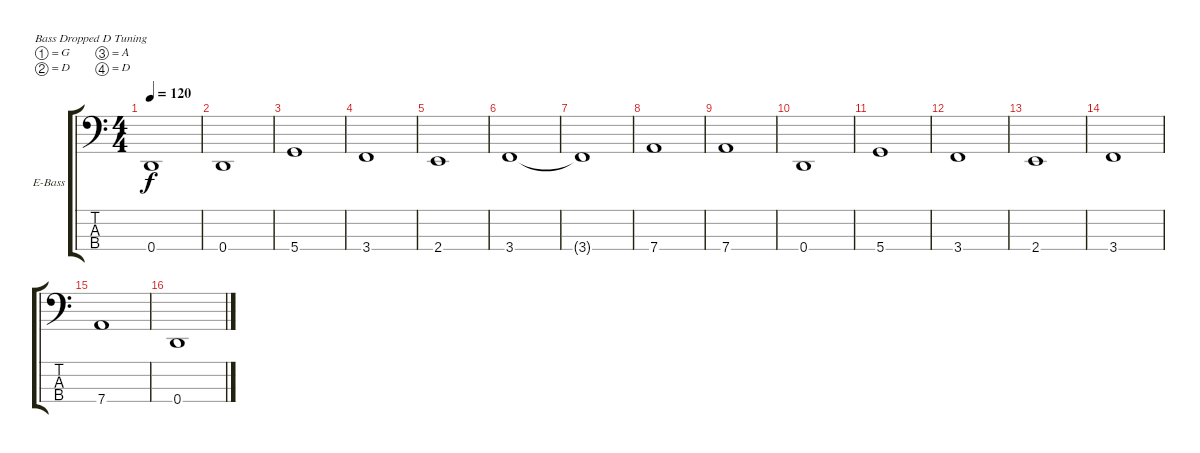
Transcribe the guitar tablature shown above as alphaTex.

\bracketExtendMode groupsimilarinstruments
\firstSystemTrackNameOrientation horizontal
\otherSystemsTrackNameOrientation horizontal
\track ("Bass guitar (Oliver)" "E-Bass") {instrument electricbassfinger}
\staff {score tabs}
\tuning (G2 D2 A1 D1)
\ts (4 4)
\tempo 120
\clef f4
\ks c
0.4{t}.1{dy f} |
0.4.1 |
5.4.1 |
3.4.1 |
2.4.1 |
3.4.1 |
3.4{t}.1 |
7.4.1 |
7.4.1 |
0.4.1 |
5.4.1 |
3.4.1 |
2.4.1 |
3.4.1 |
7.4.1 |
0.4.1
